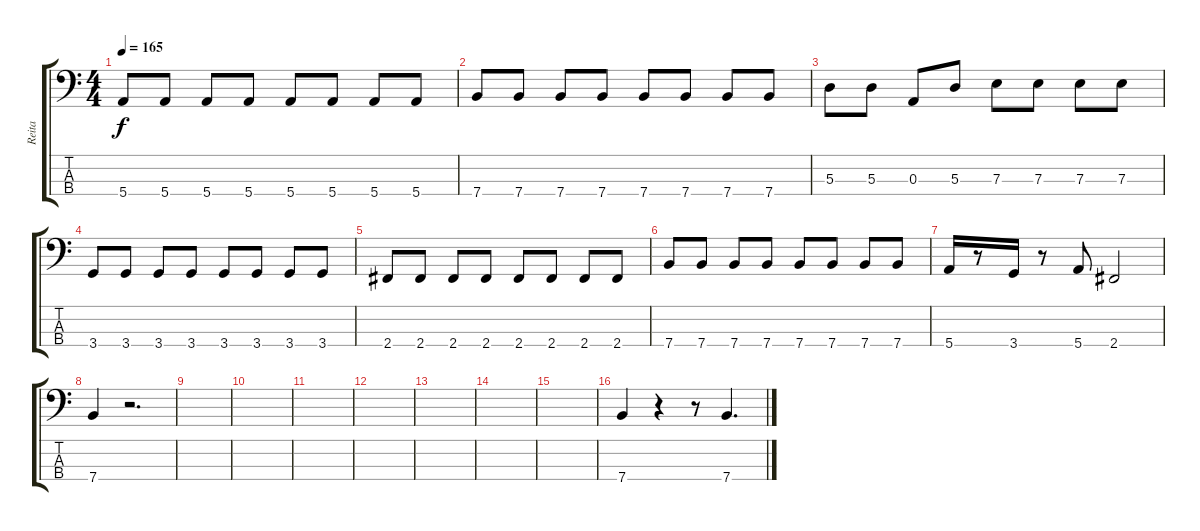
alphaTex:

\track ("Reita" "Reita") {instrument electricbasspick}
\staff {score tabs}
\tuning (G2 D2 A1 E1) {hide}
\ts (4 4)
\tempo 165
\clef f4
\ks c
5.4.8{dy f} 5.4.8 5.4.8 5.4.8 5.4.8 5.4.8 5.4.8 5.4.8 |
7.4.8 7.4.8 7.4.8 7.4.8 7.4.8 7.4.8 7.4.8 7.4.8 |
5.3.8 5.3.8 0.3.8 5.3.8 7.3.8 7.3.8 7.3.8 7.3.8 |
3.4.8 3.4.8 3.4.8 3.4.8 3.4.8 3.4.8 3.4.8 3.4.8 |
2.4.8 2.4.8 2.4.8 2.4.8 2.4.8 2.4.8 2.4.8 2.4.8 |
7.4.8 7.4.8 7.4.8 7.4.8 7.4.8 7.4.8 7.4.8 7.4.8 |
5.4.16 r.8 3.4.16 r.8 5.4.8 2.4.2 |
7.4.4 r.2{d} |
|
|
|
|
|
|
|
7.4.4 r.4 r.8 7.4.4{d}
